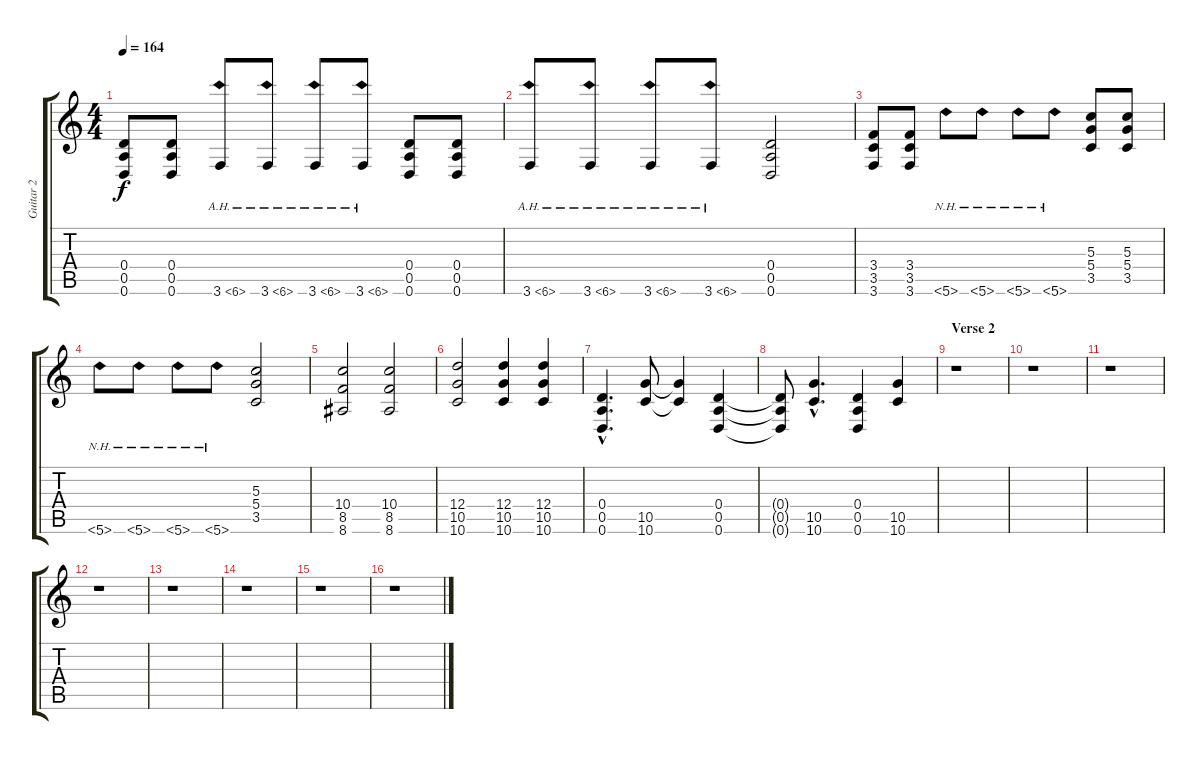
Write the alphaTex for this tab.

\track ("Guitar 2" "Guitar 2") {instrument distortionguitar}
\staff {score tabs}
\tuning (E4 B3 G3 D3 A2 D2) {hide}
\ts (4 4)
\tempo 164
\clef g2
\ks c
(0.4 0.5 0.6).8{dy f} (0.4 0.5 0.6).8 3.6{ah 3}.8 3.6{ah 3}.8 3.6{ah 3}.8 3.6{ah 3}.8 (0.4 0.5 0.6).8 (0.4 0.5 0.6).8 |
3.6{ah 3}.8 3.6{ah 3}.8 3.6{ah 3}.8 3.6{ah 3}.8 (0.4 0.5 0.6).2 |
(3.4 3.5 3.6).8 (3.4 3.5 3.6).8 5.6{nh}.8 5.6{nh}.8 5.6{nh}.8 5.6{nh}.8 (5.3 5.4 3.5).8 (5.3 5.4 3.5).8 |
5.6{nh}.8 5.6{nh}.8 5.6{nh}.8 5.6{nh}.8 (5.3 5.4 3.5).2 |
(10.4 8.5 8.6).2 (10.4 8.5 8.6).2 |
(12.4 10.5 10.6).2 (12.4 10.5 10.6).4 (12.4 10.5 10.6).4 |
(0.4{hac} 0.5{hac} 0.6{hac}).4{d} (10.5 10.6).8 (10.5{t} 10.6{t}).4 (0.4 0.5 0.6).4 |
(0.4{t} 0.5{t} 0.6{t}).8 (10.5{hac} 10.6{hac}).4{d} (0.4 0.5 0.6).4 (10.5 10.6).4 |
\section ("" "Verse 2")
r.1 |
r.1 |
r.1 |
r.1 |
r.1 |
r.1 |
r.1 |
r.1
